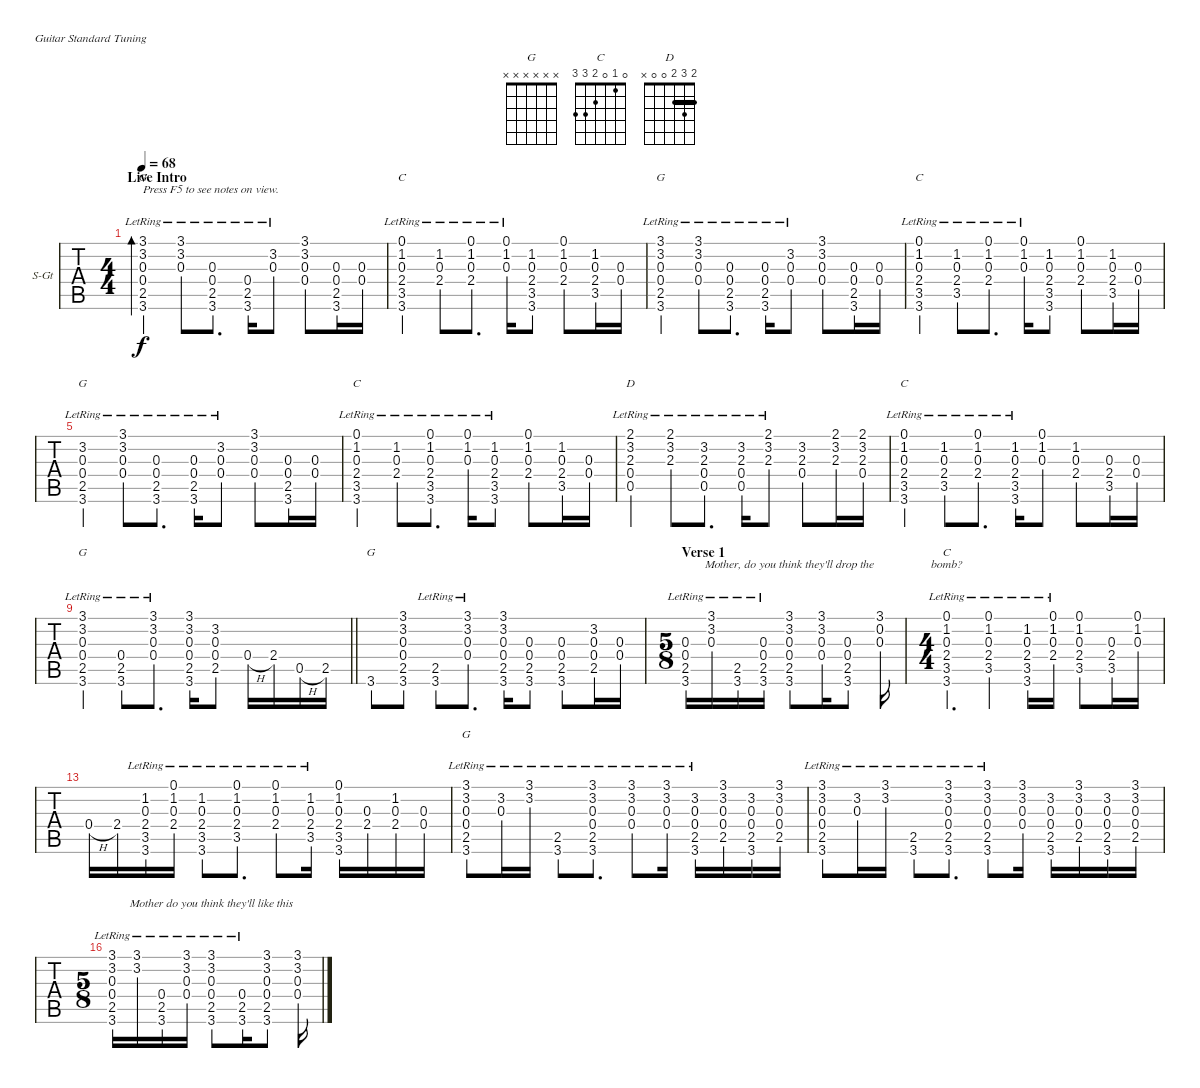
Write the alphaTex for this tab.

\bracketExtendMode nobrackets
\firstSystemTrackNameOrientation horizontal
\otherSystemsTrackNameOrientation horizontal
\defaultBarNumberDisplay FirstOfSystem
\track ("Acoustic w/ Solo" "S-Gt") {instrument acousticguitarsteel}
\staff {tabs}
\tuning (E4 B3 G3 D3 A2 E2)
\chord ("G" 3 3 0 0 2 3)
\chord ("C" 0 1 0 2 3 x) {showfingering false}
\chord ("C" x x x x x x)
\chord ("D" 2 3 2 0 0 x) {barre 2}
\chord ("G" x x x x x x)
\chord ("C" 0 1 0 2 3 3)
\ts (4 4)
\beaming (8 2 2 2 2)
\section ("" "Live Intro")
\tempo 68
\clef g2
\ks c
(3.2{lr} 0.3{lr} 0.4{lr} 2.5{lr} 3.6{lr} 3.1{lr}).4{bd 46 ch "G" txt "Press F5 to see notes on view." lyrics (0 "") lyrics (1 "") lyrics (2 "") lyrics (3 "") lyrics (4 "") dy f instrument acousticguitarsteel} (3.1{lr} 3.2{lr} 0.3{lr}).8{lyrics (0 "") lyrics (1 "") lyrics (2 "") lyrics (3 "") lyrics (4 "")} (0.3{lr} 0.4{lr} 3.6 2.5).8{d lyrics (0 "") lyrics (1 "") lyrics (2 "") lyrics (3 "") lyrics (4 "")} (0.4{lr} 2.5{lr} 3.6{lr}).16{lyrics (0 "") lyrics (1 "") lyrics (2 "") lyrics (3 "") lyrics (4 "")} (0.3{lr} 3.2{lr}).8{lyrics (0 "") lyrics (1 "") lyrics (2 "") lyrics (3 "") lyrics (4 "")} (0.3 0.4 3.2 3.1).8{lyrics (0 "") lyrics (1 "") lyrics (2 "") lyrics (3 "") lyrics (4 "")} (0.3 0.4 2.5 3.6).16{lyrics (0 "") lyrics (1 "") lyrics (2 "") lyrics (3 "") lyrics (4 "")} (0.3 0.4).16{lyrics (0 "") lyrics (1 "") lyrics (2 "") lyrics (3 "") lyrics (4 "")} |
(1.2{lr} 0.3{lr} 2.4{lr} 3.5{lr} 0.1{lr} 3.6).4{ch "C" lyrics (0 "") lyrics (1 "") lyrics (2 "") lyrics (3 "") lyrics (4 "")} (2.4{lr} 1.2{lr} 0.3{lr}).8{lyrics (0 "") lyrics (1 "") lyrics (2 "") lyrics (3 "") lyrics (4 "")} (1.2{lr} 0.3{lr} 0.1{lr} 2.4).8{d lyrics (0 "") lyrics (1 "") lyrics (2 "") lyrics (3 "") lyrics (4 "")} (1.2{lr} 0.3{lr} 0.1{lr}).16{lyrics (0 "") lyrics (1 "") lyrics (2 "") lyrics (3 "") lyrics (4 "")} (1.2 0.3 2.4 3.5 3.6).8{lyrics (0 "") lyrics (1 "") lyrics (2 "") lyrics (3 "") lyrics (4 "")} (1.2 0.3 2.4 0.1).8{lyrics (0 "") lyrics (1 "") lyrics (2 "") lyrics (3 "") lyrics (4 "")} (1.2 0.3 2.4 3.5).16{lyrics (0 "") lyrics (1 "") lyrics (2 "") lyrics (3 "") lyrics (4 "")} (0.3 0.4).16{lyrics (0 "") lyrics (1 "") lyrics (2 "") lyrics (3 "") lyrics (4 "")} |
(3.2{lr} 0.3{lr} 0.4{lr} 2.5{lr} 3.6{lr} 3.1).4{ch "G"} (0.4{lr} 0.3{lr} 3.1{lr} 3.2{lr}).8 (0.3{lr} 0.4{lr} 3.6 2.5).8{d} (0.3{lr} 0.4{lr} 2.5{lr} 3.6{lr}).16 (0.3{lr} 0.4{lr} 3.2{lr}).8 (0.3 0.4 3.2 3.1).8 (0.3 0.4 2.5 3.6).16 (0.3 0.4).16 |
(1.2{lr} 0.3{lr} 2.4{lr} 3.5{lr} 0.1{lr} 3.6).4{ch "C"} (2.4{lr} 3.5{lr} 1.2{lr} 0.3{lr}).8 (1.2{lr} 0.3{lr} 0.1{lr} 2.4).8{d} (1.2{lr} 0.3{lr} 0.1{lr}).16 (1.2 0.3 2.4 3.5 3.6).8 (1.2 0.3 2.4 0.1).8 (1.2 0.3 2.4 3.5).16 (0.3 0.4).16 |
(3.2{lr} 0.3{lr} 0.4{lr} 2.5{lr} 3.6{lr}).4{ch "G"} (0.4{lr} 0.3{lr} 3.1{lr} 3.2{lr}).8 (0.3{lr} 0.4{lr} 3.6 2.5).8{d} (0.3{lr} 0.4{lr} 2.5{lr} 3.6{lr}).16 (0.3{lr} 0.4{lr} 3.2{lr}).8 (0.3 0.4 3.2 3.1).8 (0.3 0.4 2.5 3.6).16 (0.3 0.4).16 |
(1.2{lr} 0.3{lr} 2.4{lr} 3.5{lr} 0.1{lr} 3.6).4{ch "C"} (2.4{lr} 1.2{lr} 0.3{lr}).8 (1.2{lr} 0.3{lr} 0.1{lr} 2.4 3.5 3.6).8{d} (1.2{lr} 0.3{lr} 0.1{lr}).16 (1.2{lr} 0.3{lr} 2.4{lr} 3.5{lr} 3.6).8 (1.2 0.3 2.4 0.1).8 (1.2 0.3 2.4 3.5).16 (0.3 0.4).16 |
(2.1{lr} 3.2{lr} 2.3{lr} 0.4{lr} 0.5).4{ch "D" lyrics (0 "") lyrics (1 "") lyrics (2 "") lyrics (3 "") lyrics (4 "")} (2.3{lr} 2.1{lr} 3.2{lr}).8{lyrics (0 "") lyrics (1 "") lyrics (2 "") lyrics (3 "") lyrics (4 "")} (3.2{lr} 2.3{lr} 0.4{lr} 0.5).8{d lyrics (0 "") lyrics (1 "") lyrics (2 "") lyrics (3 "") lyrics (4 "")} (3.2{lr} 2.3{lr} 0.4{lr} 0.5).16{lyrics (0 "") lyrics (1 "") lyrics (2 "") lyrics (3 "") lyrics (4 "")} (2.1{lr} 3.2{lr} 2.3{lr}).8{lyrics (0 "") lyrics (1 "") lyrics (2 "") lyrics (3 "") lyrics (4 "")} (2.3 0.4 3.2).8{lyrics (0 "") lyrics (1 "") lyrics (2 "") lyrics (3 "") lyrics (4 "")} (3.2 2.3 2.1).16{lyrics (0 "") lyrics (1 "") lyrics (2 "") lyrics (3 "") lyrics (4 "")} (2.3 0.4 3.2 2.1).16{lyrics (0 "") lyrics (1 "") lyrics (2 "") lyrics (3 "") lyrics (4 "")} |
(1.2{lr} 0.3{lr} 2.4{lr} 3.5{lr} 0.1{lr} 3.6).4{ch "C"} (2.4{lr} 3.5{lr} 0.3{lr} 1.2{lr}).8 (1.2{lr} 0.3{lr} 2.4{lr} 0.1{lr}).8{d} (1.2{lr} 0.3{lr} 2.4{lr} 3.5{lr} 3.6).16 (1.2 0.3 0.1).8 (1.2 0.3 2.4).8 (0.3 2.4 3.5).16 (0.3 0.4).16 |
\barLineRight lightlight
(3.1{lr} 3.2{lr} 0.3{lr} 0.4{lr} 2.5{lr} 3.6{lr}).4{ch "G"} (2.5{lr} 3.6{lr} 0.4{lr}).8 (3.1{lr} 3.2{lr} 0.3{lr} 0.4{lr}).8{d} (3.1 3.2 0.3 0.4 3.6 2.5).16 (0.3 0.4 2.5 3.2).8 0.4{h}.16 2.4.16 0.5{h}.16 2.5.16 |
3.6.8{ch "G" lyrics (0 "") lyrics (1 "") lyrics (2 "") lyrics (3 "") lyrics (4 "")} (2.5 0.4 0.3 3.2 3.1 3.6).8{lyrics (0 "") lyrics (1 "") lyrics (2 "") lyrics (3 "") lyrics (4 "")} (3.6{lr} 2.5).8{lyrics (0 "") lyrics (1 "") lyrics (2 "") lyrics (3 "") lyrics (4 "")} (3.1{lr} 3.2{lr} 0.3{lr} 0.4{lr}).8{d lyrics (0 "") lyrics (1 "") lyrics (2 "") lyrics (3 "") lyrics (4 "")} (3.1 3.2 0.3 0.4 2.5 3.6).16{lyrics (0 "") lyrics (1 "") lyrics (2 "") lyrics (3 "") lyrics (4 "")} (0.3 0.4 2.5 3.6).8{lyrics (0 "") lyrics (1 "") lyrics (2 "") lyrics (3 "") lyrics (4 "")} (0.3 0.4 2.5 3.6).8{lyrics (0 "") lyrics (1 "") lyrics (2 "") lyrics (3 "") lyrics (4 "")} (3.2 0.3 0.4 2.5).16{lyrics (0 "") lyrics (1 "") lyrics (2 "") lyrics (3 "") lyrics (4 "")} (0.3 0.4).16{lyrics (0 "") lyrics (1 "") lyrics (2 "") lyrics (3 "") lyrics (4 "")} |
\ts (5 8)
\section ("" "Verse 1")
(0.3{lr} 0.4{lr} 2.5{lr} 3.6{lr}).16{lyrics (0 "") lyrics (1 "") lyrics (2 "") lyrics (3 "") lyrics (4 "")} (3.2{lr} 3.1{lr} 0.3{lr}).16{lyrics (0 "") lyrics (1 "") lyrics (2 "") lyrics (3 "") lyrics (4 "")} (3.6{lr} 2.5{lr}).16{lyrics (0 "") lyrics (1 "") lyrics (2 "") lyrics (3 "") lyrics (4 "")} (0.4{lr} 3.6{lr} 2.5{lr} 0.3{lr}).16{lyrics (0 "") lyrics (1 "") lyrics (2 "") lyrics (3 "") lyrics (4 "") beam split} (3.2 0.3 0.4 2.5 3.6 3.1).8{lyrics (0 "Mother, do you think they'll drop the ") lyrics (1 "") lyrics (2 "") lyrics (3 "") lyrics (4 "")} (3.2 0.3 3.1 0.4).16{lyrics (0 "") lyrics (1 "") lyrics (2 "") lyrics (3 "") lyrics (4 "")} (0.3 0.4 2.5 3.6).8{lyrics (0 "") lyrics (1 "") lyrics (2 "") lyrics (3 "") lyrics (4 "") beam split} (3.1 0.2 0.3).16{lyrics (0 "") lyrics (1 "") lyrics (2 "") lyrics (3 "") lyrics (4 "")} |
\ts (4 4)
(1.2{lr} 0.3{lr} 2.4{lr} 3.5{lr} 0.1{lr} 3.6).4{d ch "C" lyrics (0 "bomb?") lyrics (1 "") lyrics (2 "") lyrics (3 "") lyrics (4 "")} (0.1{lr} 1.2{lr} 0.3{lr} 2.4{lr} 3.5{lr}).4{lyrics (0 "") lyrics (1 "") lyrics (2 "") lyrics (3 "") lyrics (4 "")} (1.2{lr} 0.3{lr} 3.5{lr} 2.4{lr} 3.6).16{lyrics (0 "") lyrics (1 "") lyrics (2 "") lyrics (3 "") lyrics (4 "")} (1.2{lr} 0.3{lr} 2.4{lr} 0.1{lr}).16{lyrics (0 "") lyrics (1 "") lyrics (2 "") lyrics (3 "") lyrics (4 "")} (0.3 2.4 3.5 1.2 0.1).8{lyrics (0 "") lyrics (1 "") lyrics (2 "") lyrics (3 "") lyrics (4 "")} (2.4 3.5 0.3).16{lyrics (0 "") lyrics (1 "") lyrics (2 "") lyrics (3 "") lyrics (4 "")} (1.2 0.1 0.3).16{lyrics (0 "") lyrics (1 "") lyrics (2 "") lyrics (3 "") lyrics (4 "")} |
0.4{h}.16{lyrics (0 "") lyrics (1 "") lyrics (2 "") lyrics (3 "") lyrics (4 "")} 2.4.16{lyrics (0 "") lyrics (1 "") lyrics (2 "") lyrics (3 "") lyrics (4 "")} (0.3{lr} 2.4{lr} 3.5{lr} 1.2{lr} 3.6).16{lyrics (0 "") lyrics (1 "") lyrics (2 "") lyrics (3 "") lyrics (4 "")} (1.2{lr} 0.3{lr} 2.4{lr} 0.1{lr}).16{lyrics (0 "") lyrics (1 "") lyrics (2 "") lyrics (3 "") lyrics (4 "")} (1.2{lr} 0.3{lr} 2.4{lr} 3.5{lr} 3.6).8{lyrics (0 "") lyrics (1 "") lyrics (2 "") lyrics (3 "") lyrics (4 "")} (0.1{lr} 1.2{lr} 0.3{lr} 2.4{lr} 3.5{lr}).8{d lyrics (0 "") lyrics (1 "") lyrics (2 "") lyrics (3 "") lyrics (4 "")} (0.1{lr} 1.2{lr} 0.3{lr} 2.4{lr}).8{lyrics (0 "") lyrics (1 "") lyrics (2 "") lyrics (3 "") lyrics (4 "")} (1.2{lr} 0.3{lr} 2.4{lr} 3.5{lr}).16{lyrics (0 "") lyrics (1 "") lyrics (2 "") lyrics (3 "") lyrics (4 "")} (0.1 1.2 0.3 2.4 3.5 3.6).16{lyrics (0 "") lyrics (1 "") lyrics (2 "") lyrics (3 "") lyrics (4 "")} (0.3 2.4).16{lyrics (0 "") lyrics (1 "") lyrics (2 "") lyrics (3 "") lyrics (4 "")} (2.4 0.3 1.2).16{lyrics (0 "") lyrics (1 "") lyrics (2 "") lyrics (3 "") lyrics (4 "")} (0.3 0.4).16{lyrics (0 "") lyrics (1 "") lyrics (2 "") lyrics (3 "") lyrics (4 "")} |
(3.1{lr} 3.2{lr} 0.3{lr} 0.4{lr} 2.5{lr} 3.6{lr}).8{ch "G" lyrics (0 "") lyrics (1 "") lyrics (2 "") lyrics (3 "") lyrics (4 "")} (3.2{lr} 0.3).16{lyrics (0 "") lyrics (1 "") lyrics (2 "") lyrics (3 "") lyrics (4 "")} (3.1{lr} 3.2).16{lyrics (0 "") lyrics (1 "") lyrics (2 "") lyrics (3 "") lyrics (4 "")} (2.5{lr} 3.6{lr}).8{lyrics (0 "") lyrics (1 "") lyrics (2 "") lyrics (3 "") lyrics (4 "")} (3.1{lr} 3.2{lr} 0.3{lr} 0.4{lr} 2.5{lr} 3.6{lr}).8{d lyrics (0 "") lyrics (1 "") lyrics (2 "") lyrics (3 "") lyrics (4 "")} (3.1{lr} 3.2{lr} 0.3{lr} 0.4{lr}).8{lyrics (0 "") lyrics (1 "") lyrics (2 "") lyrics (3 "") lyrics (4 "")} (3.2{lr} 0.3{lr} 0.4{lr} 3.1{lr}).16{lyrics (0 "") lyrics (1 "") lyrics (2 "") lyrics (3 "") lyrics (4 "")} (0.3{lr} 0.4{lr} 2.5{lr} 3.6{lr} 3.2{lr}).16{lyrics (0 "") lyrics (1 "") lyrics (2 "") lyrics (3 "") lyrics (4 "")} (0.3 0.4 2.5 3.2 3.1).16{lyrics (0 "") lyrics (1 "") lyrics (2 "") lyrics (3 "") lyrics (4 "")} (0.3 0.4 2.5 3.2 3.6).16{lyrics (0 "") lyrics (1 "") lyrics (2 "") lyrics (3 "") lyrics (4 "")} (0.3 0.4 2.5 3.2 3.1).16{lyrics (0 "") lyrics (1 "") lyrics (2 "") lyrics (3 "") lyrics (4 "")} |
(2.5{lr} 3.6{lr} 0.4{lr} 0.3{lr} 3.2{lr} 3.1{lr}).8{lyrics (0 "") lyrics (1 "") lyrics (2 "") lyrics (3 "") lyrics (4 "")} (3.2{lr} 0.3{lr}).16{lyrics (0 "") lyrics (1 "") lyrics (2 "") lyrics (3 "") lyrics (4 "")} (3.2{lr} 3.1{lr}).16{lyrics (0 "") lyrics (1 "") lyrics (2 "") lyrics (3 "") lyrics (4 "")} (2.5{lr} 3.6{lr}).8{lyrics (0 "") lyrics (1 "") lyrics (2 "") lyrics (3 "") lyrics (4 "")} (3.1{lr} 3.2{lr} 0.3{lr} 0.4{lr} 2.5{lr} 3.6{lr}).8{d lyrics (0 "") lyrics (1 "") lyrics (2 "") lyrics (3 "") lyrics (4 "")} (3.1{lr} 3.2{lr} 0.3{lr} 0.4{lr} 2.5{lr} 3.6{lr}).8{lyrics (0 "") lyrics (1 "") lyrics (2 "") lyrics (3 "") lyrics (4 "")} (3.2 0.3 0.4 3.1).16{lyrics (0 "") lyrics (1 "") lyrics (2 "") lyrics (3 "") lyrics (4 "")} (0.3 0.4 2.5 3.6 3.2).16{lyrics (0 "") lyrics (1 "") lyrics (2 "") lyrics (3 "") lyrics (4 "")} (0.3 0.4 2.5 3.2 3.1).16{lyrics (0 "") lyrics (1 "") lyrics (2 "") lyrics (3 "") lyrics (4 "")} (0.3 0.4 2.5 3.2 3.6).16{lyrics (0 "") lyrics (1 "") lyrics (2 "") lyrics (3 "") lyrics (4 "")} (0.3 0.4 2.5 3.2 3.1).16{lyrics (0 "") lyrics (1 "") lyrics (2 "") lyrics (3 "") lyrics (4 "")} |
\ts (5 8)
(3.2{lr} 0.3{lr} 0.4{lr} 2.5{lr} 3.6{lr} 3.1{lr}).16{lyrics (0 "") lyrics (1 "") lyrics (2 "") lyrics (3 "") lyrics (4 "")} (3.2{lr} 3.1{lr}).16{lyrics (0 "") lyrics (1 "") lyrics (2 "") lyrics (3 "") lyrics (4 "")} (2.5{lr} 3.6{lr} 0.4{lr}).16{lyrics (0 "") lyrics (1 "") lyrics (2 "") lyrics (3 "") lyrics (4 "")} (3.2{lr} 0.3{lr} 0.4{lr} 3.1{lr}).16{lyrics (0 "") lyrics (1 "") lyrics (2 "") lyrics (3 "") lyrics (4 "") beam split} (3.2{lr} 0.3{lr} 0.4{lr} 3.1{lr} 2.5{lr} 3.6{lr}).8{lyrics (0 "Mother do you think they'll like this") lyrics (1 "") lyrics (2 "") lyrics (3 "") lyrics (4 "") beam merge} (0.4{lr} 2.5{lr} 3.6{lr}).16{lyrics (0 "") lyrics (1 "") lyrics (2 "") lyrics (3 "") lyrics (4 "")} (3.2 0.3 0.4 2.5 3.6 3.1).8{lyrics (0 "") lyrics (1 "") lyrics (2 "") lyrics (3 "") lyrics (4 "") beam split} (0.4 0.3 3.2 3.1).16{lyrics (0 "") lyrics (1 "") lyrics (2 "") lyrics (3 "") lyrics (4 "")}
